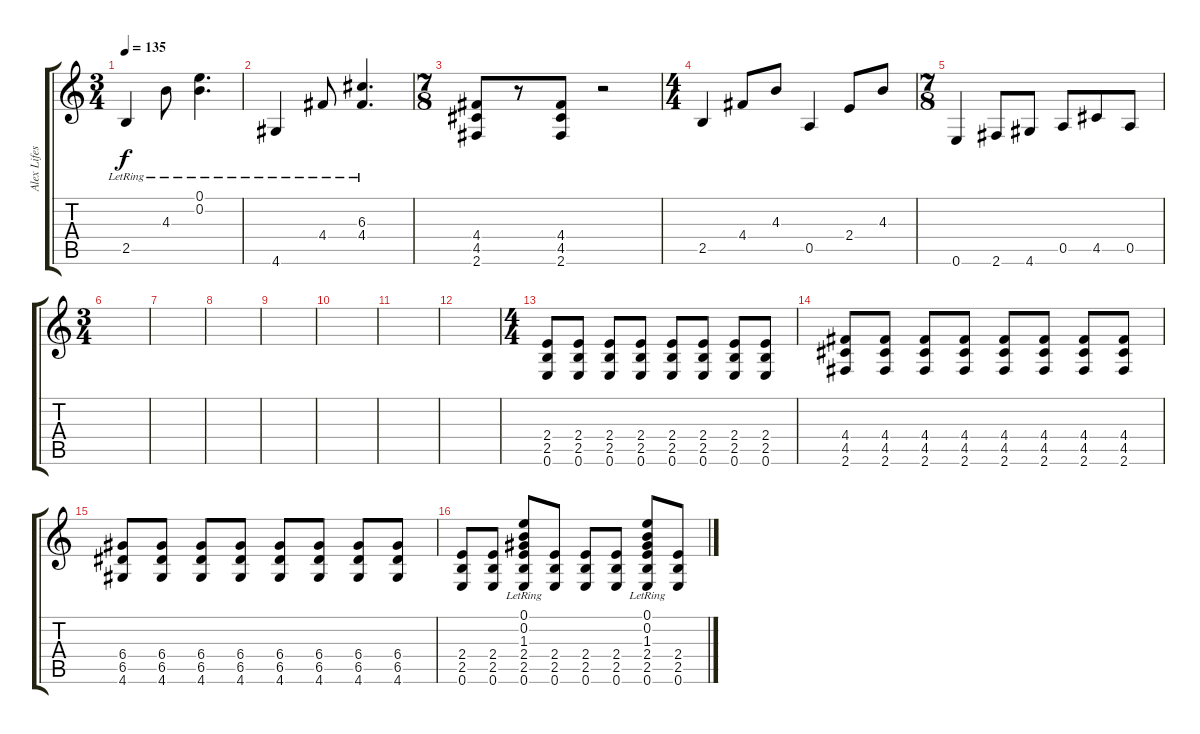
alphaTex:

\track ("Alex Lifeson" "Alex Lifes") {instrument overdrivenguitar}
\staff {score tabs}
\tuning (E4 B3 G3 D3 A2 E2) {hide}
\ts (3 4)
\tempo 135
\clef g2
\ks c
2.5{lr}.4{dy f} 4.3{lr}.8 (0.1{lr} 0.2{lr}).4{d} |
4.6{lr}.4 4.4{lr}.8 (6.3{lr} 4.4{lr}).4{d} |
\ts (7 8)
(4.4 4.5 2.6).8 r.8 (4.4 4.5 2.6).8 r.2 |
\ts (4 4)
2.5.4 4.4.8 4.3.8 0.5.4 2.4.8 4.3.8 |
\ts (7 8)
0.6.4 2.6.8 4.6.8 0.5.8 4.5.8 0.5.8 |
\ts (3 4)
|
|
|
|
|
|
|
\ts (4 4)
(2.4 2.5 0.6).8 (2.4 2.5 0.6).8 (2.4 2.5 0.6).8 (2.4 2.5 0.6).8 (2.4 2.5 0.6).8 (2.4 2.5 0.6).8 (2.4 2.5 0.6).8 (2.4 2.5 0.6).8 |
(4.4 4.5 2.6).8 (4.4 4.5 2.6).8 (4.4 4.5 2.6).8 (4.4 4.5 2.6).8 (4.4 4.5 2.6).8 (4.4 4.5 2.6).8 (4.4 4.5 2.6).8 (4.4 4.5 2.6).8 |
(6.4 6.5 4.6).8 (6.4 6.5 4.6).8 (6.4 6.5 4.6).8 (6.4 6.5 4.6).8 (6.4 6.5 4.6).8 (6.4 6.5 4.6).8 (6.4 6.5 4.6).8 (6.4 6.5 4.6).8 |
(2.4 2.5 0.6).8 (2.4 2.5 0.6).8 (0.1{lr} 0.2{lr} 1.3{lr} 2.4 2.5 0.6).8 (2.4 2.5 0.6).8 (2.4 2.5 0.6).8 (2.4 2.5 0.6).8 (0.1{lr} 0.2{lr} 1.3{lr} 2.4 2.5 0.6).8 (2.4 2.5 0.6).8
